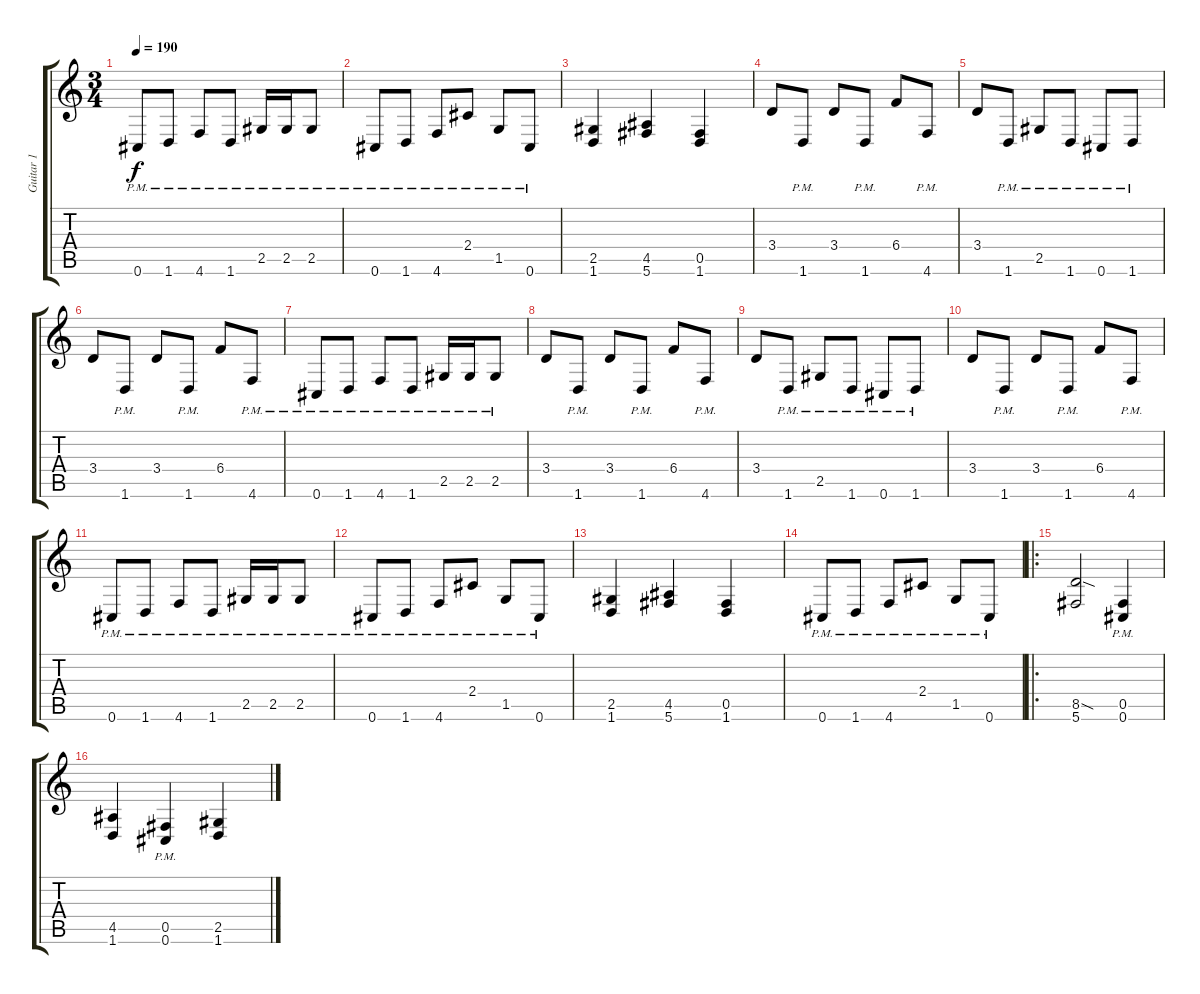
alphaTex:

\track ("Guitar 1" "Guitar 1") {instrument distortionguitar}
\staff {score tabs}
\tuning (Db4 Ab3 E3 B2 Gb2 Db2) {hide}
\ts (3 4)
\tempo 190
\clef g2
\ks c
0.6{pm}.8{dy f} 1.6{pm}.8 4.6{pm}.8 1.6{pm}.8 2.5{pm}.16 2.5{pm}.16 2.5{pm}.8 |
0.6{pm}.8 1.6{pm}.8 4.6{pm}.8 2.4{pm}.8 1.5{pm}.8 0.6{pm}.8 |
(2.5 1.6).4 (4.5 5.6).4 (0.5 1.6).4 |
3.4.8 1.6{pm}.8 3.4.8 1.6{pm}.8 6.4.8 4.6{pm}.8 |
3.4.8 1.6{pm}.8 2.5{pm}.8 1.6{pm}.8 0.6{pm}.8 1.6{pm}.8 |
3.4.8 1.6{pm}.8 3.4.8 1.6{pm}.8 6.4.8 4.6{pm}.8 |
0.6{pm}.8 1.6{pm}.8 4.6{pm}.8 1.6{pm}.8 2.5{pm}.16 2.5{pm}.16 2.5{pm}.8 |
3.4.8 1.6{pm}.8 3.4.8 1.6{pm}.8 6.4.8 4.6{pm}.8 |
3.4.8 1.6{pm}.8 2.5{pm}.8 1.6{pm}.8 0.6{pm}.8 1.6{pm}.8 |
3.4.8 1.6{pm}.8 3.4.8 1.6{pm}.8 6.4.8 4.6{pm}.8 |
0.6{pm}.8 1.6{pm}.8 4.6{pm}.8 1.6{pm}.8 2.5{pm}.16 2.5{pm}.16 2.5{pm}.8 |
0.6{pm}.8 1.6{pm}.8 4.6{pm}.8 2.4{pm}.8 1.5{pm}.8 0.6{pm}.8 |
(2.5 1.6).4 (4.5 5.6).4 (0.5 1.6).4 |
0.6{pm}.8 1.6{pm}.8 4.6{pm}.8 2.4{pm}.8 1.5{pm}.8 0.6{pm}.8 |
\ro
(8.5{sod} 5.6).2 (0.5 0.6{pm}).4 |
(4.5 1.6).4 (0.5{pm} 0.6{pm}).4 (2.5 1.6).4
